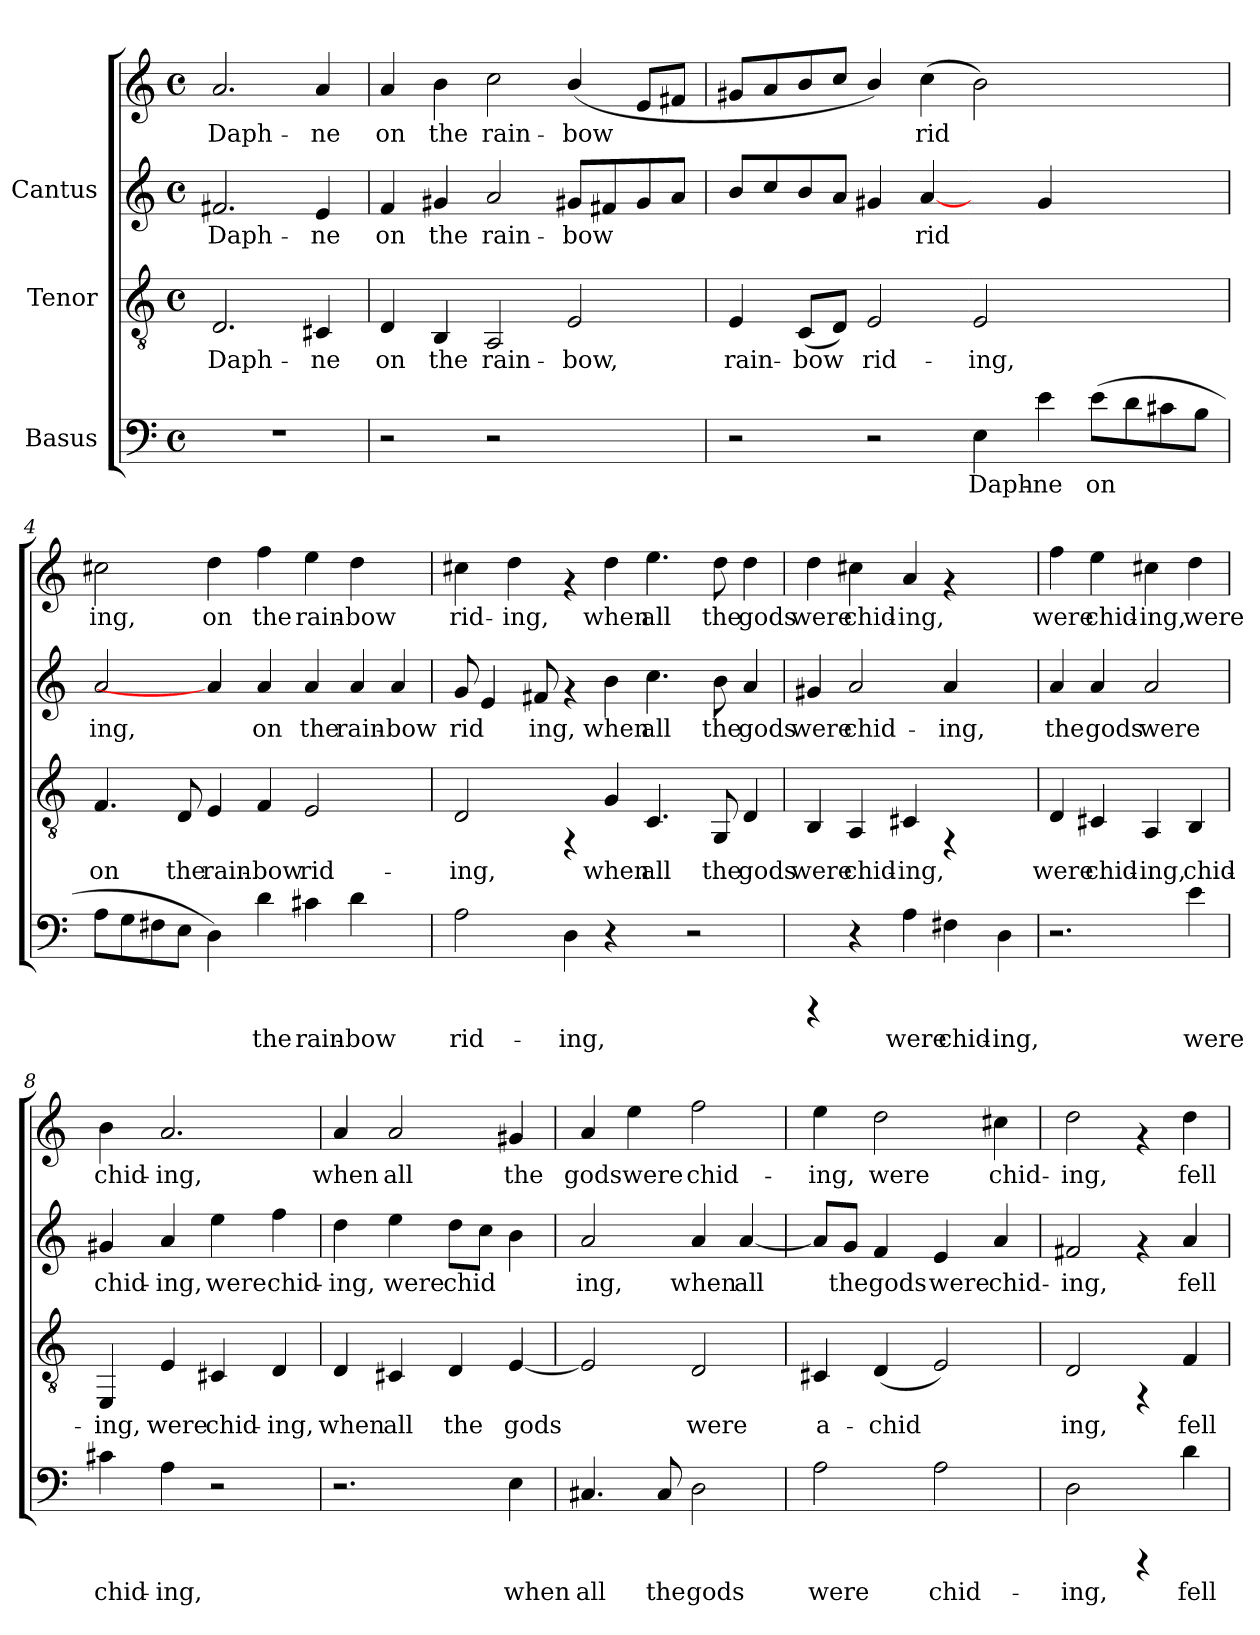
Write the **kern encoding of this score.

**kern	**text	**kern	**text	**kern	**text	**kern	**text
*part3	*part3	*part2	*part2	*part1	*part1	*part1	*part1
*staff4	*staff4	*staff3	*staff3	*staff2	*staff2	*staff1	*staff1
*I"Basus	*	*I"Tenor	*	*I"Cantus	*	*	*
!!LO:PB:g=z
*stria5	*	*stria5	*	*stria5	*	*stria5	*
*clefF4	*	*clefGv2	*	*clefG2	*	*clefG2	*
*M4/4	*	*M4/4	*	*M4/4	*	*M4/4	*
*met(c)	*	*met(c)	*	*met(c)	*	*met(c)	*
*MM144	*	*MM144	*	*MM144	*	*MM144	*
=1	=1	=1	=1	=1	=1	=1	=1
!	!	!	!LO:LY:b:cj	!	!LO:LY:b:cj	!	!LO:LY:b:cj
1r	.	2.D/	Daph-	2.f#X/	Daph-	2.a/	Daph-
!	!	!	!LO:LY:b:cj	!	!LO:LY:b:cj	!	!LO:LY:b:cj
.	.	4C#X/	-ne	4e/	-ne	4a/	-ne
!!LO:LB:g=z
=2	=2	=2	=2	=2	=2	=2	=2
!	!	!	!LO:LY:b:cj	!	!LO:LY:b:cj	!	!LO:LY:b:cj
2r	.	4D/	on	4f/	on	4a/	on
!	!	!	!LO:LY:b:cj	!	!LO:LY:b:cj	!	!LO:LY:b:cj
.	.	4BB/	the	4g#X/	the	4b\	the
!	!	!	!LO:LY:b:cj	!	!LO:LY:b:cj	!	!LO:LY:b:cj
2r	.	2AA/	rain-	2a/	rain-	2cc\	rain-
!	!	!	!LO:LY:b:cj	!	!LO:LY:b:cj	!	!LO:LY:b:cj
2ryy	.	2E/	-bow,	8g#X/L	-bow	(<4b/	-bow
!	!	!	!	!	!LO:LY:b:cj	!	!
.	.	.	.	8f#X/	.	.	.
!	!	!	!	!	!LO:LY:b:cj	!	!LO:LY:b:cj
.	.	.	.	8g#/	.	8e/L	.
!	!	!	!	!	!LO:LY:b:cj	!	!LO:LY:b:cj
.	.	.	.	8a/J	.	8f#X/J	.
!!LO:LB:g=z
=3	=3	=3	=3	=3	=3	=3	=3
!	!	!	!LO:LY:b:cj	!	!	!	!
2r	.	4E/	rain-	8b/L	.	8g#X/L	.
.	.	.	.	8cc/	.	8a/	.
!	!	!	!LO:LY:b:cj	!	!	!	!
.	.	(<8C/L	-bow	8b/	.	8b/	.
!	!	!	!LO:LY:b:cj	!	!	!	!
.	.	8D/J)	.	8a/J	.	8cc/J	.
!	!	!	!LO:LY:a:cj	!	!LO:LY:a:cj	!	!LO:LY:a:cj
2r	.	2E/	rid-	4g#X/	-	4b/)	.
!	!	!	!	!	!LO:LY:a:cj	!	!LO:LY:a:cj
.	.	.	.	[4a/	rid-	(>4cc\	rid-
!	!LO:LY:b:cj	!	!LO:LY:a:cj	!	!	!	!LO:LY:a:cj
4E\	Daph-	2E/	-ing,	4ryy	.	2b\)	--
!	!LO:LY:b:cj	!	!	!	!LO:LY:a:cj	!	!
4e\	-ne	.	.	4g#/	--	.	.
!	!LO:LY:b:cj	!	!	!	!	!	!
(>8e\L	on	2ryy	.	2ryy	.	2ryy	.
!	!LO:LY:b:cj	!	!	!	!	!	!
8d\	.	.	.	.	.	.	.
!	!LO:LY:b:cj	!	!	!	!	!	!
8c#X\	.	.	.	.	.	.	.
!	!LO:LY:b:cj	!	!	!	!	!	!
8B\J	.	.	.	.	.	.	.
=4	=4	=4	=4	=4	=4	=4	=4
!	!	!	!LO:LY:b:cj	!	!LO:LY:b:cj	!	!LO:LY:b:cj
8A\L	.	4.F/	on	2a/	ing,	2cc#X\	-ing,
8G\	.	.	.	.	.	.	.
8F#X\	.	.	.	.	.	.	.
!	!	!	!LO:LY:b:cj	!	!	!	!
8E\J	.	8D/	the	.	.	.	.
!	!LO:LY:b:cj	!	!LO:LY:b:cj	!	!	!	!LO:LY:b:cj
4D\)	.	4E/	rain-	4a/]	.	4dd\	on
!	!LO:LY:b:cj	!	!LO:LY:b:cj	!	!LO:LY:b:cj	!	!LO:LY:b:cj
4d\	the	4F/	-bow	4a/	on	4ff\	the
!	!LO:LY:b:cj	!	!LO:LY:b:cj	!	!LO:LY:b:cj	!	!LO:LY:b:cj
4c#X\	rain-	2E/	rid-	4a/	the	4ee\	rain-
!	!LO:LY:b:cj	!	!	!	!LO:LY:b:cj	!	!LO:LY:b:cj
4d\	-bow	.	.	4a/	rain-	4dd\	-bow
!	!	!	!	!	!LO:LY:b:cj	!	!
4ryy	.	4ryy	.	4a/	-bow	4ryy	.
=5	=5	=5	=5	=5	=5	=5	=5
!	!LO:LY:b:cj	!	!LO:LY:b:cj	!	!LO:LY:b:cj	!	!LO:LY:b:cj
2A\	rid-	2D/	-ing,	8g/	rid-	4cc#X\	rid-
!	!	!	!	!	!LO:LY:b:cj	!	!
.	.	.	.	4e/	-	.	.
!	!	!	!	!	!	!	!LO:LY:b:cj
.	.	.	.	.	.	4dd\	-ing,
!	!	!	!	!	!LO:LY:b:cj	!	!
.	.	.	.	8f#X/	ing,	.	.
!	!LO:LY:b:cj	!	!	!	!	!	!
4D\	-ing,	4rFF	.	4rf	.	4rf	.
!	!	!	!LO:LY:b:cj	!	!LO:LY:b:cj	!	!LO:LY:b:cj
4r	.	4G/	when	4b\	when	4dd\	when
!	!	!	!LO:LY:b:cj	!	!LO:LY:b:cj	!	!LO:LY:b:cj
4ryy	.	4.C/	all	4.cc\	all	4.ee\	all
2r	.	.	.	.	.	.	.
!	!	!	!LO:LY:b:cj	!	!LO:LY:b:cj	!	!LO:LY:b:cj
.	.	8GG/	the	8b\	the	8dd\	the
!	!	!	!LO:LY:b:cj	!	!LO:LY:b:cj	!	!LO:LY:b:cj
.	.	4D/	gods	4a/	gods	4dd\	gods
!!LO:LB:g=z
=6	=6	=6	=6	=6	=6	=6	=6
!	!	!	!LO:LY:b:cj	!	!LO:LY:b:cj	!	!LO:LY:b:cj
4rCCC	.	4BB/	were	4g#X/	were	4dd\	were
!	!	!	!LO:LY:b:cj	!	!LO:LY:b:cj	!	!LO:LY:b:cj
4r	.	4AA/	chid-	2a/	chid-	4cc#X\	chid-
!	!LO:LY:b:cj	!	!LO:LY:b:cj	!	!	!	!LO:LY:b:cj
4A\	were	4C#X/	-ing,	.	.	4a/	-ing,
!	!LO:LY:b:cj	!	!	!	!LO:LY:b:cj	!	!
4F#X\	chid-	4rFF	.	4a/	-ing,	4rf	.
!	!LO:LY:b:cj	!	!	!	!	!	!
4D\	-ing,	4ryy	.	4ryy	.	4ryy	.
=7	=7	=7	=7	=7	=7	=7	=7
!	!	!	!LO:LY:b:cj	!	!LO:LY:b:cj	!	!LO:LY:b:cj
2.r	.	4D/	were	4a/	the	4ff\	were
!	!	!	!LO:LY:b:cj	!	!LO:LY:b:cj	!	!LO:LY:b:cj
.	.	4C#X/	chid-	4a/	gods	4ee\	chid-
!	!	!	!LO:LY:b:cj	!	!LO:LY:b:cj	!	!LO:LY:b:cj
.	.	4AA/	-ing,	2a/	were	4cc#X\	-ing,
!	!LO:LY:b:cj	!	!LO:LY:b:cj	!	!	!	!LO:LY:b:cj
4e\	were	4BB/	chid-	.	.	4dd\	were
=8	=8	=8	=8	=8	=8	=8	=8
!	!LO:LY:b:cj	!	!LO:LY:b:cj	!	!LO:LY:b:cj	!	!LO:LY:b:cj
4c#X\	chid-	4EE/	-ing,	4g#X/	chid-	4b\	chid-
!	!LO:LY:b:cj	!	!LO:LY:b:cj	!	!LO:LY:b:cj	!	!LO:LY:b:cj
4A\	-ing,	4E/	were	4a/	-ing,	2.a/	-ing,
!	!	!	!LO:LY:b:cj	!	!LO:LY:b:cj	!	!
2r	.	4C#X/	chid-	4ee\	were	.	.
!	!	!	!LO:LY:b:cj	!	!LO:LY:b:cj	!	!
.	.	4D/	-ing,	4ff\	chid-	.	.
=9	=9	=9	=9	=9	=9	=9	=9
!	!	!	!LO:LY:b:cj	!	!LO:LY:b:cj	!	!LO:LY:b:cj
2.r	.	4D/	when	4dd\	ing,	4a/	-when
!	!	!	!LO:LY:b:cj	!	!LO:LY:b:cj	!	!LO:LY:b:cj
.	.	4C#X/	all	4ee\	were	2a/	all
!	!	!	!LO:LY:b:cj	!	!LO:LY:b:cj	!	!
.	.	4D/	the	8dd\L	chid-	.	.
!	!	!	!	!	!LO:LY:b:cj	!	!
.	.	.	.	8cc\J	--	.	.
!	!LO:LY:b:cj	!	!LO:LY:b:cj	!	!LO:LY:b:cj	!	!LO:LY:b:cj
4E\	when	[<4E/	gods	4b\	--	4g#X/	the
!!LO:LB:g=z
=10	=10	=10	=10	=10	=10	=10	=10
!	!LO:LY:b:cj	!	!LO:LY:b:cj	!	!LO:LY:b:cj	!	!LO:LY:b:cj
4.C#X/	all	2E/]	.	2a/	-ing,	4a/	-gods
!	!	!	!	!	!	!	!LO:LY:b:cj
.	.	.	.	.	.	4ee\	were
!	!LO:LY:b:cj	!	!	!	!	!	!
8C#/	the	.	.	.	.	.	.
!	!LO:LY:b:cj	!	!LO:LY:b:cj	!	!LO:LY:b:cj	!	!LO:LY:b:cj
2D\	gods	2D/	were	4a/	when	2ff\	chid-
!	!	!	!	!	!LO:LY:b:cj	!	!
.	.	.	.	[<4a/	all	.	.
=11	=11	=11	=11	=11	=11	=11	=11
!	!LO:LY:b:cj	!	!LO:LY:b:cj	!	!LO:LY:b:cj	!	!LO:LY:b:cj
2A\	were	4C#X/	a-	8a/L]	-	4ee\	ing,
!	!	!	!	!	!LO:LY:b:cj	!	!
.	.	.	.	8g/J	the	.	.
!	!	!	!LO:LY:b:cj	!	!LO:LY:b:cj	!	!LO:LY:b:cj
.	.	(<4D/	-chid-	4f/	gods	2dd\	were
!	!LO:LY:b:cj	!	!LO:LY:b:cj	!	!LO:LY:b:cj	!	!
2A\	chid-	2E/)	--	4e/	were	.	.
!	!	!	!	!	!LO:LY:b:cj	!	!LO:LY:b:cj
.	.	.	.	4a/	chid-	4cc#X\	chid-
=12	=12	=12	=12	=12	=12	=12	=12
!	!LO:LY:b:cj	!	!LO:LY:b:cj	!	!LO:LY:b:cj	!	!LO:LY:b:cj
2D\	-ing,	2D/	-ing,	2f#X/	ing,	2dd\	-ing,
4rCCC	.	4rFF	.	4rf	.	4rf	.
!	!LO:LY:b:cj	!	!LO:LY:b:cj	!	!LO:LY:b:cj	!	!LO:LY:b:cj
4d\	fell	4F/	fell	4a/	fell	4dd\	fell
=	=	=	=	=	=	=	=
*-	*-	*-	*-	*-	*-	*-	*-
